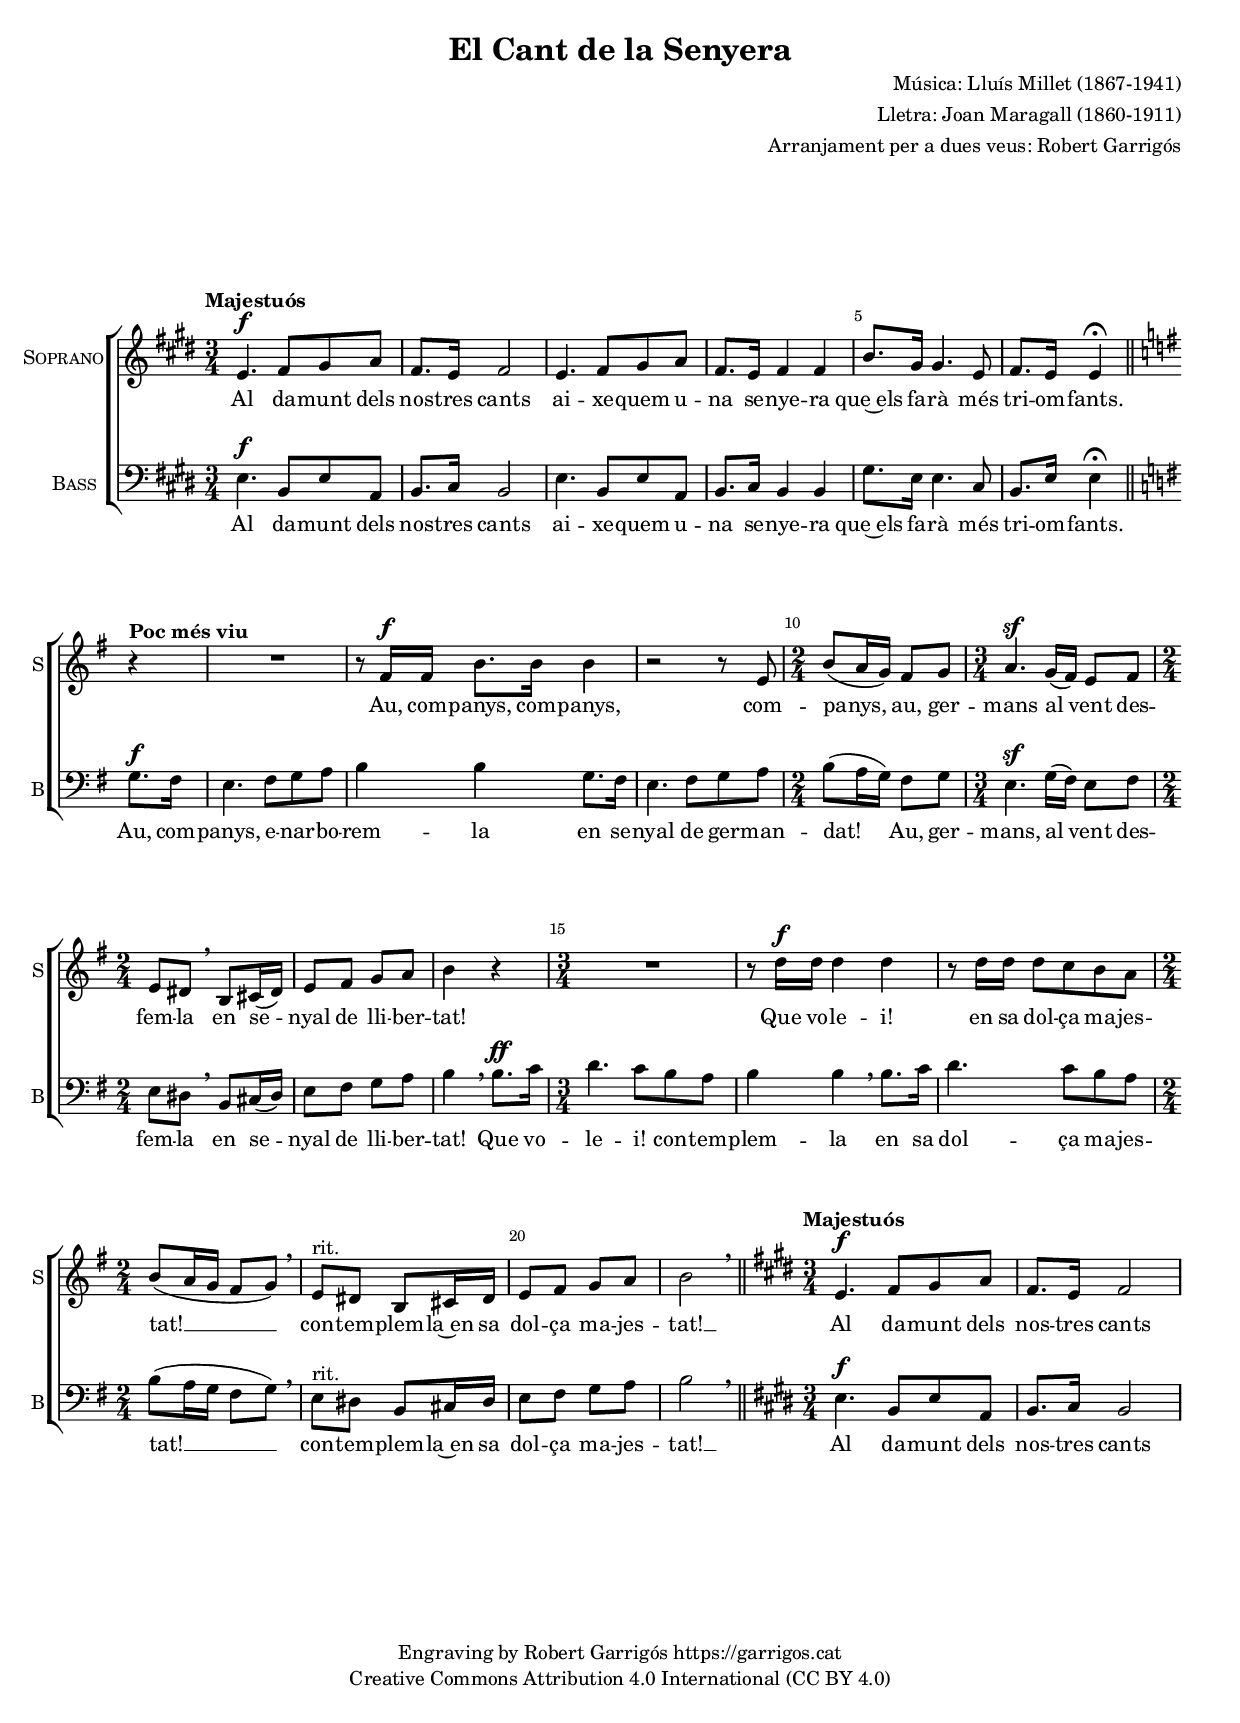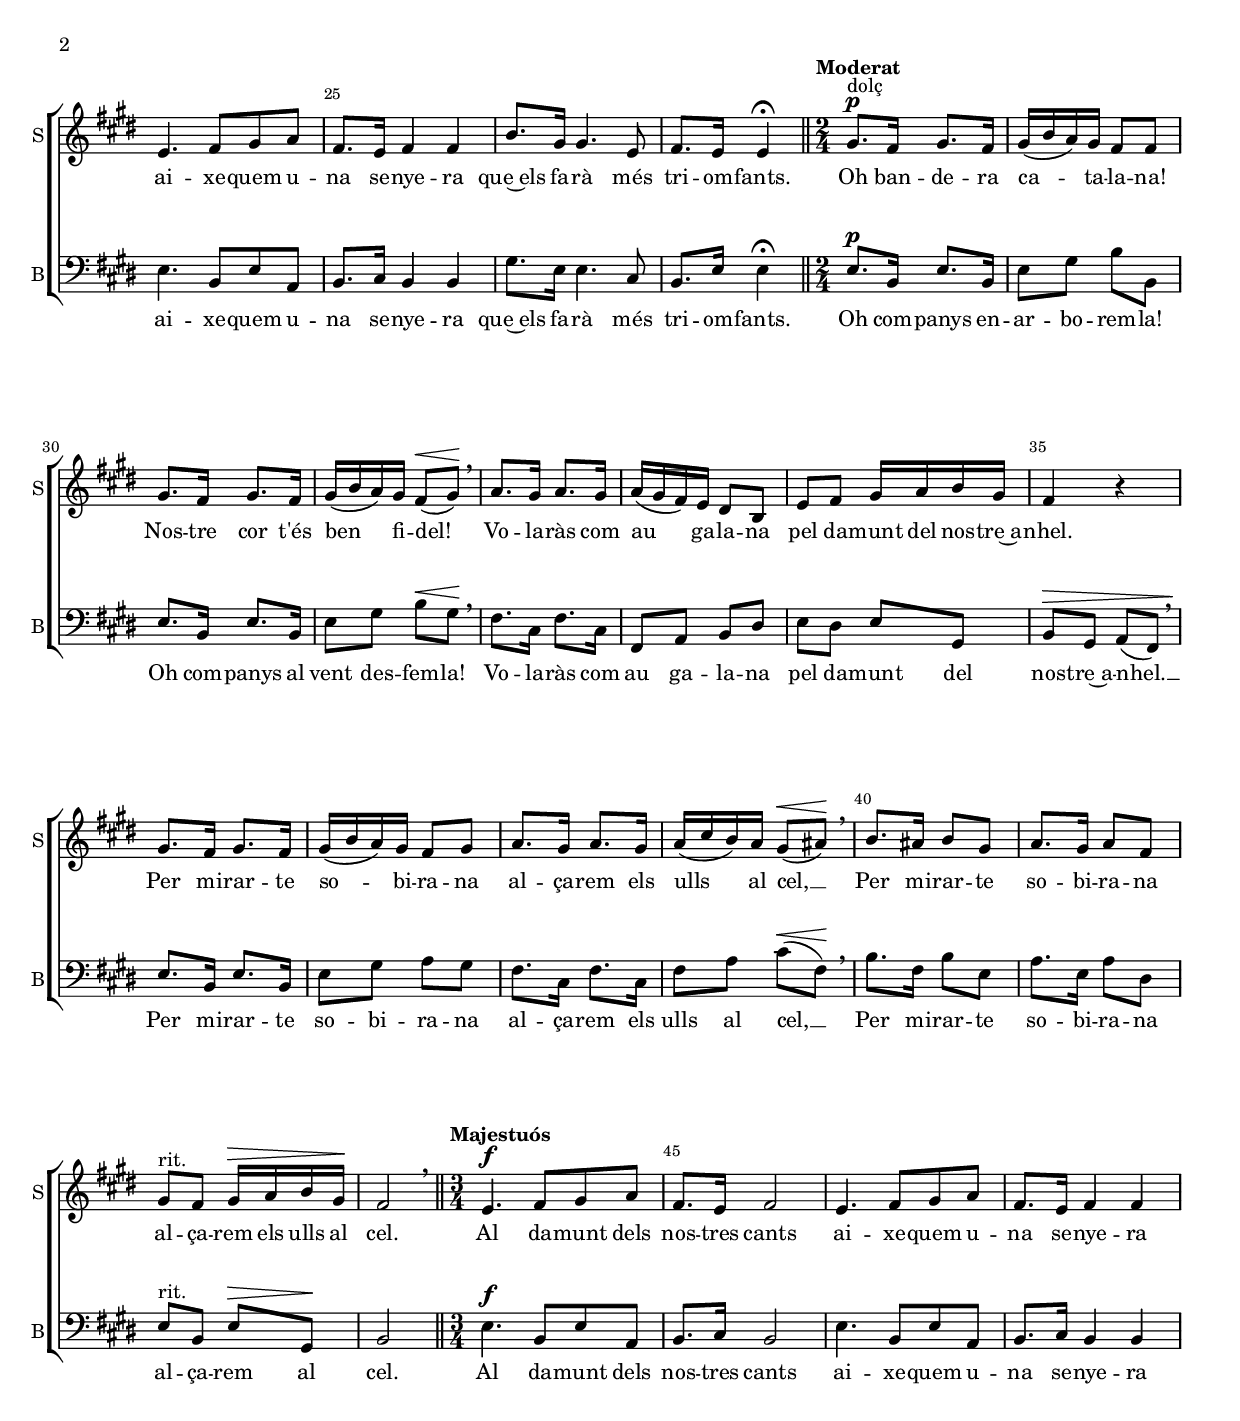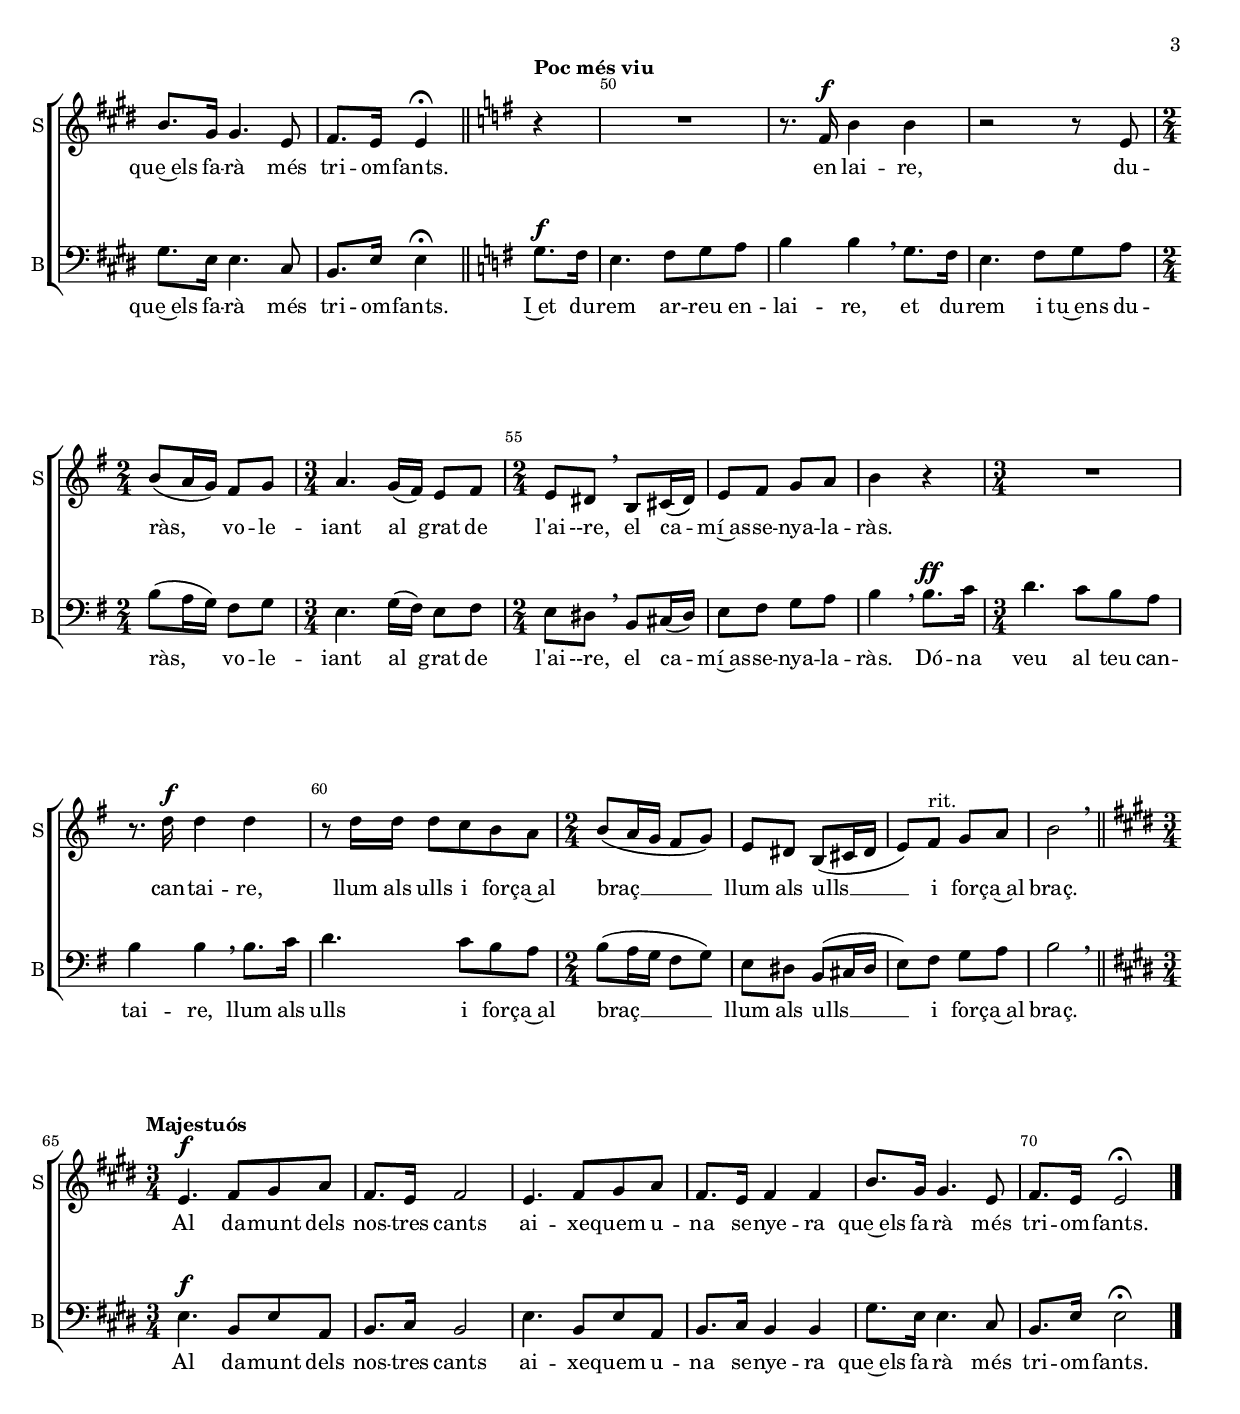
\version "2.24.3"
\language "english"

#(set-global-staff-size 17)

\paper {
  set-paper-size = "a4"
  top-margin = 10
  indent = 10
  max-systems-per-page = 4
  system-system-spacing.basic-distance = 8
  system-system-spacing.score-markup-spacing = 10
  % system-system-spacing.minium-distance = 8
  % system-system-spacing.padding = 2
  system-system-spacing.stretchability = 12
  % annotate-spacing = ##t
}

\header {
  title = "El Cant de la Senyera"
  % subtitle = "Lorem ipsum"
  composer = \markup {
    \right-column {
    \line {"Música: Lluís Millet (1867-1941)"}
    \line {"Lletra: Joan Maragall (1860-1911)"}
    \line {"Arranjament per a dues veus: Robert Garrigós"}
    }

  }
  % opus = "(lorem-ipsum)"
  % piece = "Lorem ipsum"
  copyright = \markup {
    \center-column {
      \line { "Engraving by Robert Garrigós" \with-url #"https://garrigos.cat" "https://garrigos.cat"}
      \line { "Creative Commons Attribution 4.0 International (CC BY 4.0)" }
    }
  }
}

global = {
  % \overrideTimeSignatureSettings
  % 4/4        % timeSignatureFraction
  % 1/4        % baseMomentFraction
  % 2,2        % beatStructure
  % #'()       % beamExceptions
  \key e \major
  \time 3/4
  \override Score.BarNumber.break-visibility = #end-of-line-invisible
  % \set Score.currentBarNumber = #3
  \set Score.barNumberVisibility = #(every-nth-bar-number-visible 5)
  \set Score.tempoHideNote = ##t
}

majestuos  = {
  \tempo "Majestuós"
  \tempo 4 = 60
}

mesviu = {
  \tempo "Poc més viu"
  \tempo 4 = 96
}

moderat = {
  \tempo "Moderat"
  \tempo 4 = 62
}

SopranoMusic = \relative c' {
  \global
  \majestuos
  e4.\f fs8 gs a |
  fs8. e16 fs2 |
  e4. fs8 gs a |
  fs8.  e16 fs4 fs |
%5
  b8. gs16 gs4. e8 |
  fs8. e16 e4\fermata \bar "||" \key e \minor r4 \bar "|"
  R2. |
  r8 fs16\f fs b8. b16 b4 |
  r2 r8 e,8|
%10
  \time 2/4
  b'8 (a16 g) fs8 g |
  \time 3/4
  a4.\sf g16 (fs) e8 fs |
  \time 2/4
  e8 ds \breathe b8 cs16 (ds) |
  e8 fs g a |
  b4 r4 |
%15
  \time 3/4 R2. |
  r8 d16\f d d4 d4 |
  r8 d16 d d8 c b a |
  \time 2/4
  b8 (a16 g fs8 g)\breathe |
  e8^"rit."
  \tempo 4 = 95 ds
  \tempo 4 = 94 b8
  \tempo 4 = 93 cs16
  \tempo 4 = 92 ds |
%20
  \tempo 4 = 90 e8
  \tempo 4 = 88 fs
  \tempo 4 = 82 g
  \tempo 4 = 78 a |
  \tempo 4 = 65 b2 \breathe \bar "||"

  \key e \major
  \time 3/4 \majestuos
  e,4.\f fs8 gs a |
  fs8. e16 fs2 |
  e4. fs8 gs a |
%25
  fs8.  e16 fs4 fs |
  b8. gs16 gs4. e8 |
  fs8. e16 e4\fermata \bar "||"
  \time 2/4 \moderat ^\markup dolç
  gs8.\p fs16 gs8. fs16 |
  gs16 (b a) gs fs8 fs |
%30
  gs8. fs16 gs8. fs16 |
  gs16 (b a) gs fs8\< (gs)\! \breathe |
  a8. gs16 a8. gs16 |
  a16 (gs fs) e ds8 b8 |
  e fs gs16 a b gs |
%35
  fs4 r4 |
  gs8. fs16 gs8. fs16 |
  gs16 (b a) gs fs8 gs |
  a8. gs16 a8. gs16 |
  a16 (cs b) a gs8\< (as)\! \breathe |
%40
  b8. as16 b8 gs |
  a8. gs16 a8 fs |
  gs^"rit." fs gs16\> a b gs\! |
  fs2 \breathe \bar "||"
  \time 3/4 \majestuos
  e4.\f fs8 gs a |
  fs8. e16 fs2 |
  e4. fs8 gs a |
  fs8.  e16 fs4 fs |
  b8. gs16 gs4. e8 |
  fs8. e16 e4\fermata \bar "||" \key e \minor r4 \bar "|"
  R2. |
  r8. fs16\f b4 b4 |
  r2 r8 e,8|

  \time 2/4
  b'8 (a16 g) fs8 g |
  \time 3/4
  a4. g16 (fs) e8 fs |
  \time 2/4
  e8 ds \breathe b8 cs16 (ds) |
  e8 fs g a |
  b4 r4 |

  \time 3/4 R2. |
  r8. d16\f d4 d4 |
  r8 d16 d d8 c b a |
  \time 2/4
  b8 (a16 g fs8 g) |
  e8 ds b8 (cs16 ds |

  e8) \tempo 4 = 88 fs^"rit." \tempo 4 = 80 g \tempo 4 = 70 a \tempo 4 = 50|
  b2 \breathe \bar "||"
  \key e \major
  \time 3/4 \majestuos
  e,4.\f fs8 gs a |
  fs8. e16 fs2 |
  e4. fs8 gs a |

  fs8.  e16 fs4 fs |
  b8. gs16 gs4. e8 |
  fs8. e16 e2\fermata \bar "|."
}
SopranoLyrics = \lyricmode {
  Al da -- munt dels nos -- tres cants
  ai -- xe -- quem u -- na se -- nye -- ra
  que~els fa -- rà més tri -- om -- fants.
  Au, com -- panys, com -- panys,
  com -- panys, au, ger -- mans al vent des -- fem -- la
  en se -- nyal de lli -- ber -- tat!
  Que vo -- le -- i!
  en sa dol -- ça ma -- jes -- tat! __
  con -- tem -- plem -- la~en sa dol -- ça ma -- jes -- tat! __
  Al da -- munt dels nos -- tres cants
  ai -- xe -- quem u -- na se -- nye -- ra
  que~els fa -- rà més tri -- om -- fants.
  Oh ban -- de -- ra ca -- ta -- la -- na!
  Nos -- tre cor t'és ben fi -- del!
  Vo -- la -- ràs com au ga -- la -- na
  pel da -- munt del nos -- tre~a -- nhel.
  Per mi -- rar -- te so -- bi -- ra -- na
  al -- ça -- rem els ulls al cel, __
  Per mi -- rar -- te so -- bi -- ra -- na
  al -- ça -- rem els ulls al cel.
  Al da -- munt dels nos -- tres cants
  ai -- xe -- quem u -- na se -- nye -- ra
  que~els fa -- rà més tri -- om -- fants.
  en  lai -- re, du -- ràs,
  vo -- le -- iant al grat de l'ai --re,
  el ca -- mí~as -- se -- nya -- la -- ràs.
  can -- tai -- re,
  llum als ulls i for -- ça~al braç __
  llum als ulls __ i for -- ça~al braç.
  Al da -- munt dels nos -- tres cants
  ai -- xe -- quem u -- na se -- nye -- ra
  que~els fa -- rà més tri -- om -- fants.
}
% AltoMusic = \relative { d'4\f d d d }
% AltoLyrics = \lyricmode { Al -- to ly -- rics }
% TenorMusic = \relative { a4\p a a a }
% TenorLyrics = \lyricmode { Te -- nor ly -- rics }
BassMusic = \relative {
  \global
  e4.\f b8 e a, |
  b8. cs16 b2 |
  e4. b8 e a, |
  b8. cs16 b4 b |
%5
  gs'8. e16 e4. cs8 |
  b8. e16 e4\fermata \bar "||"
  \key e \minor
  \mesviu
  g8.\f fs16 \bar "|"
  e4. fs8 g a |
  b4 b4 g8. fs16 |
  e4. fs8 g a |
%10
  \time 2/4
  b8 (a16 g) fs8 g |
  \time 3/4
  e4.\sf g16 (fs) e8 fs |
  \time 2/4
  e8 ds \breathe b8 cs16 (ds) |
  e8 fs g a |
  b4 \breathe b8.\ff c16 |
%15
  \time 3/4
  d4. c8 b a |
  b4 b \breathe b8. c16 |
  d4. c8 b a |
  \time 2/4
  b8 (a16 g fs8 g)\breathe |
  e8^"rit." ds b8 cs16 ds |
%20
  e8 fs g a |
  b2 \breathe \bar "||"
  \key e \major
  \time 3/4
  e,4.\f b8 e a, |
  b8. cs16 b2 |
  e4. b8 e a, |
%25
  b8. cs16 b4 b |
  gs'8. e16 e4. cs8 |
  b8. e16 e4\fermata \bar "||"
  \time 2/4
  e8.\p b16 e8. b16 |
  e8 gs b b, |
%30
  e8. b16 e8. b16 |
  e8 gs b\< gs\! \breathe |
  fs8. cs16 fs8. cs16 |
  fs,8 a b ds |
  e ds e gs, |
%35
  b \> \tempo 4 = 60  gs \tempo 4 = 58 a (\tempo 4 = 56 fs) \tempo 4 = 48 \! \breathe | \tempo 4 = 62
  e'8. b16 e8. b16 |
  e8 gs a gs |
  fs8. cs16 fs8. cs16 |
  fs8 a cs\< (fs,)\! \breathe |
%40
  b8. fs16 b8 e, |
  a8. e16 a8 ds, |
  e^"rit." \tempo 4 =60 b \tempo 4 = 56 e\> \tempo 4 = 50 gs,\! \tempo 4 = 46 |
  b2 |
  \time 3/4
  e4.\f b8 e a, |
  b8. cs16 b2 |
  e4. b8 e a, |
  b8. cs16 b4 b |
  gs'8. e16 e4. cs8 |
  b8. e16 e4\fermata \bar "||" \key e \minor \mesviu g8.\f fs16 \bar "|"
  e4. fs8 g a |
  b4 b4\breathe g8. fs16 |
  e4. fs8 g a |

  \time 2/4
  b8 (a16 g) fs8 g |
  \time 3/4
  e4. g16 (fs) e8 fs |
  \time 2/4
  e8 ds \breathe b8 cs16 (ds) |
  e8 fs g a |
  b4 \breathe b8.\ff c16 |

  \time 3/4
  d4. c8 b a |
  b4 b \breathe b8. c16 |
  d4. c8 b a |
  \time 2/4
  b8 (a16 g fs8 g) |
  e8 ds b8 (cs16 ds |

  e8) fs g a |
  b2 \breathe \bar "||"
  \time 3/4
  \key e \major
  e,4.\f b8 e a, |
  b8. cs16 b2 |
  e4. b8 e a, |
  b8. cs16 b4 b |

  gs'8. e16 e4. cs8 |
  b8. e16 e2\fermata \bar "|."
}
BassLyrics = \lyricmode {
  Al da -- munt dels nos -- tres cants
  ai -- xe -- quem u -- na se -- nye -- ra
  que~els fa -- rà més tri -- om -- fants.
  Au, com -- panys, e -- nar -- bo -- rem -- la
  en se -- nyal de ger -- man -- dat!
  Au, ger -- mans, al vent des -- fem -- la
  en se -- nyal de lli -- ber -- tat!
  Que vo -- le -- i! con -- tem -- plem -- la
  en sa dol -- ça ma -- jes -- tat! __
  con -- tem -- plem -- la~en sa dol -- ça ma -- jes -- tat! __
  Al da -- munt dels nos -- tres cants
  ai -- xe -- quem u -- na se -- nye -- ra
  que~els fa -- rà més tri -- om -- fants.
  Oh com -- panys en -- ar -- bo -- rem -- la!
  Oh com -- panys al vent des -- fem -- la!
  Vo -- la -- ràs com au ga -- la -- na
  pel da -- munt del nos -- tre~a -- nhel. __
  Per mi -- rar -- te so -- bi -- ra -- na
  al -- ça -- rem els ulls al cel, __
  Per mi -- rar -- te so -- bi -- ra -- na
  al -- ça -- rem al cel.
  Al da -- munt dels nos -- tres cants
  ai -- xe -- quem u -- na se -- nye -- ra
  que~els fa -- rà més tri -- om -- fants.
  I~et du -- rem ar -- reu en -- lai -- re,
  et du -- rem i tu~ens du -- ràs,
  vo -- le -- iant al grat de l'ai --re,
  el ca -- mí~as -- se -- nya -- la -- ràs.
  Dó -- na veu al teu can -- tai -- re,
  llum als ulls i for -- ça~al braç __
  llum als ulls __ i for -- ça~al braç.
  Al da -- munt dels nos -- tres cants
  ai -- xe -- quem u -- na se -- nye -- ra
  que~els fa -- rà més tri -- om -- fants.

 }
% PianoRHMusic = \relative { c' e g c }
% PianoDynamics = { s2\mp s4 s4 }
% PianoLHMusic = \relative { c e g c }

% TwoVoicesPerStaff = ##t

Layout = \layout {
  \context {
    \Score
    \override BarNumber.padding = #2

  }
}


\include "satb.ly"
